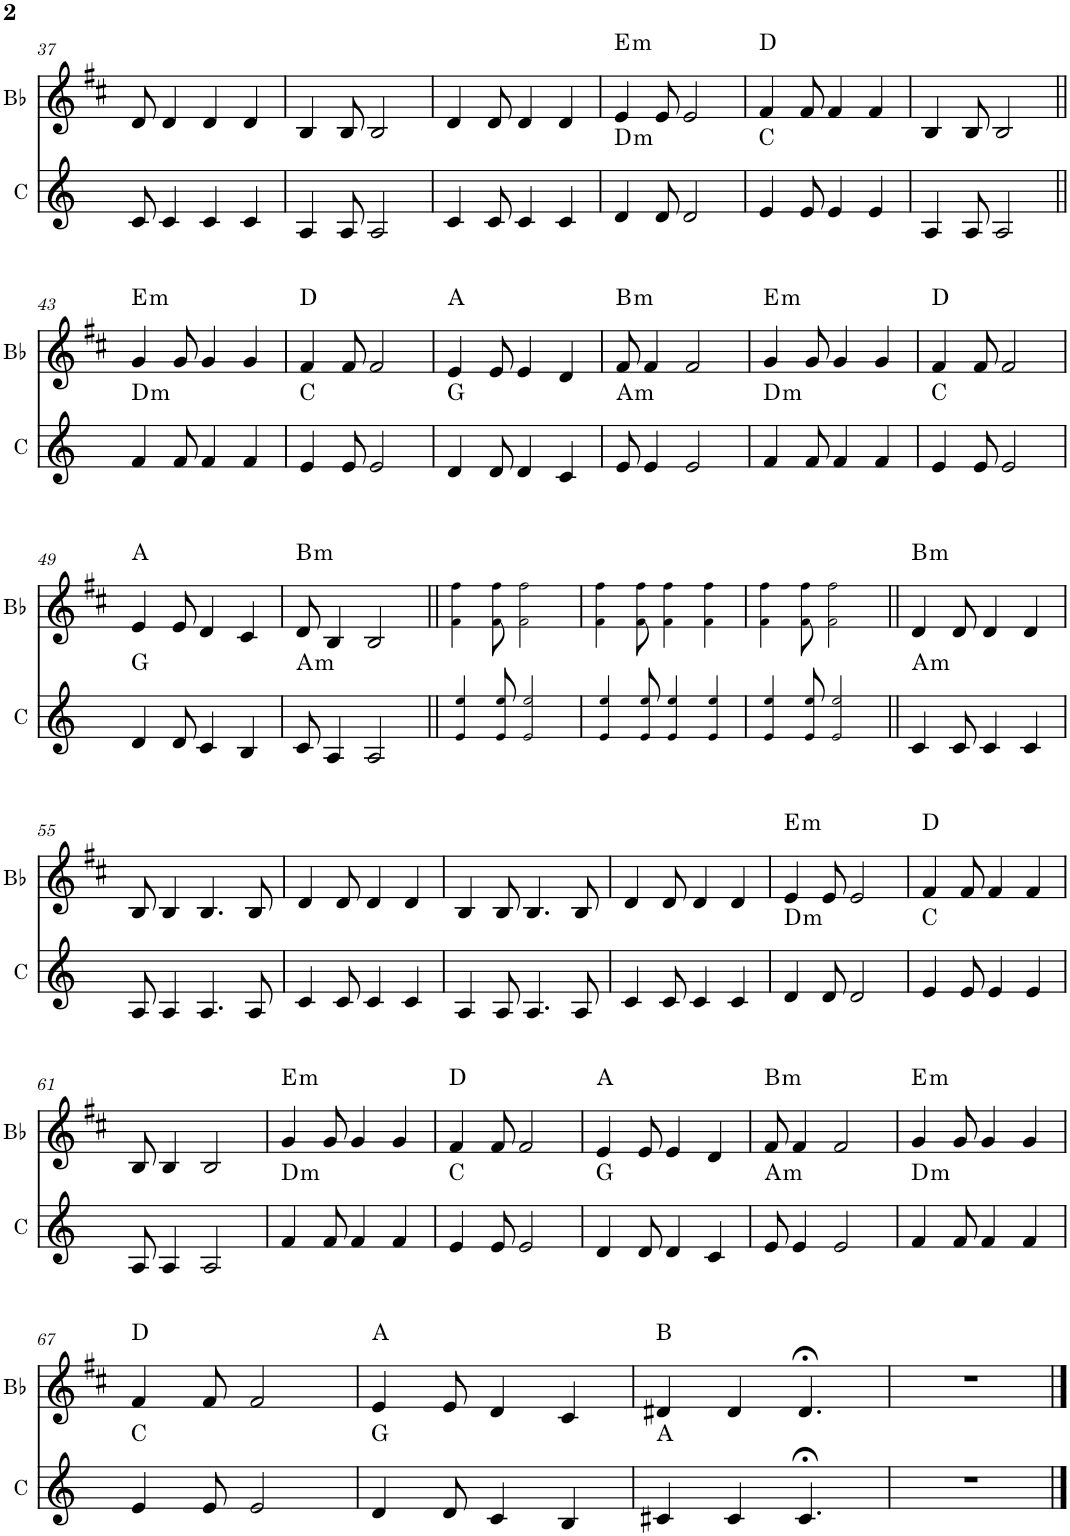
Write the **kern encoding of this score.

**kern	**harte	**kern	**harte
*part2	*part2	*part1	*part1
*staff2	*	*staff1	*
*I"C Voice	*	*I"Bb Voice	*
*I'C	*	*I'Bb	*
!!LO:PB:g=z
*clefG2	*	*clefG2	*
*	*	*Trd1c2	*
*k[]	*	*k[f#c#]	*
*M7/8	*	*M7/8	*
=37	=37	=37	=37
8c/	.	8d/	.
4c/	.	4d/	.
4c/	.	4d/	.
4c/	.	4d/	.
=38	=38	=38	=38
4A/	.	4B/	.
8A/	.	8B/	.
2A/	.	2B/	.
=39	=39	=39	=39
4c/	.	4d/	.
8c/	.	8d/	.
4c/	.	4d/	.
4c/	.	4d/	.
=40	=40	=40	=40
!	!LO:H:kt=m	!	!LO:H:kt=m
4d/	D:min	4e/	E:min
8d/	.	8e/	.
2d/	.	2e/	.
=41	=41	=41	=41
4e/	C:maj	4f#/	D:maj
8e/	.	8f#/	.
4e/	.	4f#/	.
4e/	.	4f#/	.
=42	=42	=42	=42
4A/	.	4B/	.
8A/	.	8B/	.
2A/	.	2B/	.
!!LO:LB:g=z
=43||	=43||	=43||	=43||
!	!LO:H:kt=m	!	!LO:H:kt=m
4f/	D:min	4g/	E:min
8f/	.	8g/	.
4f/	.	4g/	.
4f/	.	4g/	.
=44	=44	=44	=44
4e/	C:maj	4f#/	D:maj
8e/	.	8f#/	.
2e/	.	2f#/	.
=45	=45	=45	=45
4d/	G:maj	4e/	A:maj
8d/	.	8e/	.
4d/	.	4e/	.
4c/	.	4d/	.
=46	=46	=46	=46
!	!LO:H:kt=m	!	!LO:H:kt=m
8e/	A:min	8f#/	B:min
4e/	.	4f#/	.
2e/	.	2f#/	.
=47	=47	=47	=47
!	!LO:H:kt=m	!	!LO:H:kt=m
4f/	D:min	4g/	E:min
8f/	.	8g/	.
4f/	.	4g/	.
4f/	.	4g/	.
=48	=48	=48	=48
4e/	C:maj	4f#/	D:maj
8e/	.	8f#/	.
2e/	.	2f#/	.
!!LO:LB:g=z
=49	=49	=49	=49
4d/	G:maj	4e/	A:maj
8d/	.	8e/	.
4c/	.	4d/	.
4B/	.	4c#/	.
=50	=50	=50	=50
!	!LO:H:kt=m	!	!LO:H:kt=m
8c/	A:min	8d/	B:min
4A/	.	4B/	.
2A/	.	2B/	.
=51||	=51||	=51||	=51||
4e!/ 4ee!/	.	4f#!\ 4ff#!\	.
8e!/ 8ee!/	.	8f#!\ 8ff#!\	.
2e!/ 2ee!/	.	2f#!\ 2ff#!\	.
=52	=52	=52	=52
4e!/ 4ee!/	.	4f#!\ 4ff#!\	.
8e!/ 8ee!/	.	8f#!\ 8ff#!\	.
4e!/ 4ee!/	.	4f#!\ 4ff#!\	.
4e!/ 4ee!/	.	4f#!\ 4ff#!\	.
=53	=53	=53	=53
4e!/ 4ee!/	.	4f#!\ 4ff#!\	.
8e!/ 8ee!/	.	8f#!\ 8ff#!\	.
2e!/ 2ee!/	.	2f#!\ 2ff#!\	.
=54||	=54||	=54||	=54||
!	!LO:H:kt=m	!	!LO:H:kt=m
4c/	A:min	4d/	B:min
8c/	.	8d/	.
4c/	.	4d/	.
4c/	.	4d/	.
!!LO:LB:g=z
=55	=55	=55	=55
8A/	.	8B/	.
4A/	.	4B/	.
4.A/	.	4.B/	.
8A/	.	8B/	.
=56	=56	=56	=56
4c/	.	4d/	.
8c/	.	8d/	.
4c/	.	4d/	.
4c/	.	4d/	.
=57	=57	=57	=57
4A/	.	4B/	.
8A/	.	8B/	.
4.A/	.	4.B/	.
8A/	.	8B/	.
=58	=58	=58	=58
4c/	.	4d/	.
8c/	.	8d/	.
4c/	.	4d/	.
4c/	.	4d/	.
=59	=59	=59	=59
!	!LO:H:kt=m	!	!LO:H:kt=m
4d/	D:min	4e/	E:min
8d/	.	8e/	.
2d/	.	2e/	.
=60	=60	=60	=60
4e/	C:maj	4f#/	D:maj
8e/	.	8f#/	.
4e/	.	4f#/	.
4e/	.	4f#/	.
!!LO:LB:g=z
=61	=61	=61	=61
8A/	.	8B/	.
4A/	.	4B/	.
2A/	.	2B/	.
=62	=62	=62	=62
!	!LO:H:kt=m	!	!LO:H:kt=m
4f/	D:min	4g/	E:min
8f/	.	8g/	.
4f/	.	4g/	.
4f/	.	4g/	.
=63	=63	=63	=63
4e/	C:maj	4f#/	D:maj
8e/	.	8f#/	.
2e/	.	2f#/	.
=64	=64	=64	=64
4d/	G:maj	4e/	A:maj
8d/	.	8e/	.
4d/	.	4e/	.
4c/	.	4d/	.
=65	=65	=65	=65
!	!LO:H:kt=m	!	!LO:H:kt=m
8e/	A:min	8f#/	B:min
4e/	.	4f#/	.
2e/	.	2f#/	.
=66	=66	=66	=66
!	!LO:H:kt=m	!	!LO:H:kt=m
4f/	D:min	4g/	E:min
8f/	.	8g/	.
4f/	.	4g/	.
4f/	.	4g/	.
!!LO:LB:g=z
=67	=67	=67	=67
4e/	C:maj	4f#/	D:maj
8e/	.	8f#/	.
2e/	.	2f#/	.
=68	=68	=68	=68
4d/	G:maj	4e/	A:maj
8d/	.	8e/	.
4c/	.	4d/	.
4B/	.	4c#/	.
=69	=69	=69	=69
4c#X/	A:maj	4d#X/	B:maj
4c#/	.	4d#/	.
4.c#;</	.	4.d#;</	.
=70	=70	=70	=70
2..r	.	2..r	.
==	==	==	==
*-	*-	*-	*-
